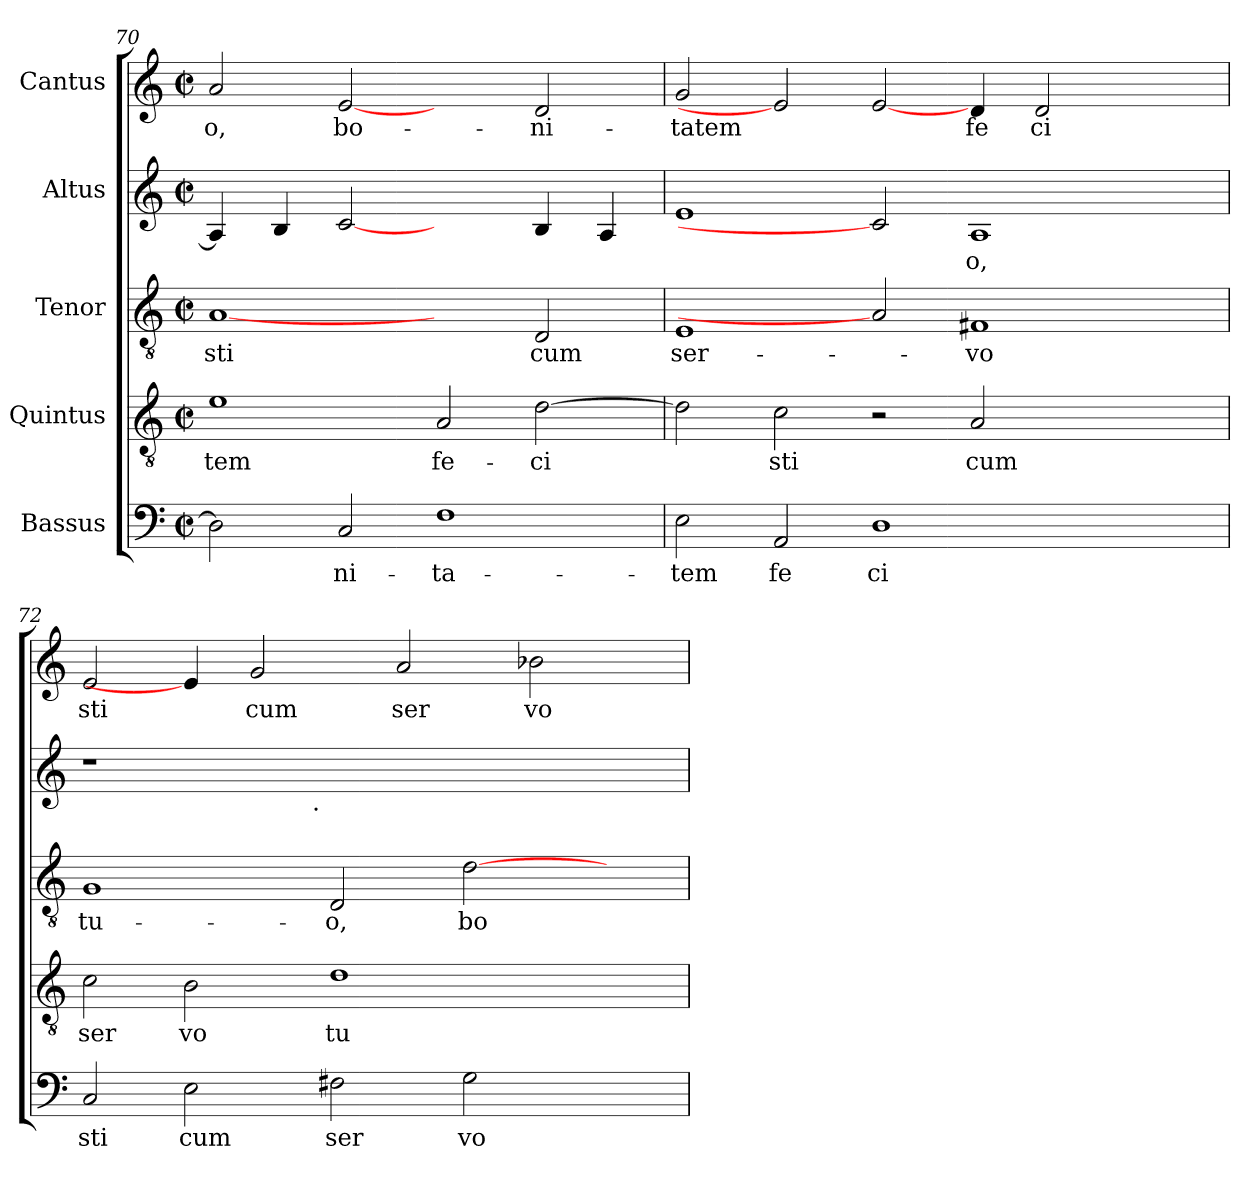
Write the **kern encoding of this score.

**kern	**text	**kern	**text	**kern	**text	**kern	**text	**kern	**text
*part5	*part5	*part4	*part4	*part3	*part3	*part2	*part2	*part1	*part1
*staff5	*staff5	*staff4	*staff4	*staff3	*staff3	*staff2	*staff2	*staff1	*staff1
*I"Bassus	*	*I"Quintus	*	*I"Tenor	*	*I"Altus	*	*I"Cantus	*
*clefF4	*	*clefGv2	*	*clefGv2	*	*clefG2	*	*clefG2	*
*k[]	*	*k[]	*	*k[]	*	*k[]	*	*k[]	*
*C:	*	*C:	*	*C:	*	*C:	*	*C:	*
*M2/2	*	*M2/2	*	*M2/2	*	*M2/2	*	*M2/2	*
*met(c|)	*	*met(c|)	*	*met(c|)	*	*met(c|)	*	*met(c|)	*
=70	=70	=70	=70	=70	=70	=70	=70	=70	=70
!	!LO:LY:b:cj	!	!LO:LY:b:cj	!	!LO:LY:b:cj	!	!LO:LY:b:cj	!	!LO:LY:b:cj
2D\]	--	1e	-tem	[1A	-sti	4A/]	.	2a/	-o,
!	!	!	!	!	!	!	!LO:LY:b:cj	!	!
.	.	.	.	.	.	4B/	.	.	.
!	!LO:LY:b:cj	!	!	!	!	!	!LO:LY:b:cj	!	!LO:LY:b:cj
2C/	-ni-	.	.	.	.	[2c	.	[2e	bo-
!	!LO:LY:b:cj	!	!LO:LY:b:cj	!	!	!	!	!	!
1F	-ta-	2A/	fe-	2ryy	.	2ryy	.	2ryy	.
!	!	!	!LO:LY:b:cj	!	!LO:LY:b:cj	!	!LO:LY:b:cj	!	!LO:LY:b:cj
.	.	[<2d\	-ci-	2D/	cum	4B/	.	2d/	-ni-
!	!	!	!	!	!	!	!LO:LY:b:cj	!	!
.	.	.	.	.	.	4A/	.	.	.
!!LO:PB:g=z
=71	=71	=71	=71	=71	=71	=71	=71	=71	=71
!	!LO:LY:b:cj	!	!LO:LY:b:cj	!	!LO:LY:b:cj	!	!LO:LY:b:cj	!	!LO:LY:b:cj
2E\	-tem	2d\]	--	1E	ser-	1e	.	2g/	-tatem
!	!LO:LY:b:cj	!	!LO:LY:b:cj	!	!	!	!	!	!
2AA/	fe	2c\	-sti	.	.	.	.	2e]	.
!	!LO:LY:b:cj	!	!	!	!	!	!	!	!LO:LY:b:cj
1D	ci	2r	.	2A]	.	2c]	.	[2e/	.
!	!	!	!LO:LY:b:cj	!	!LO:LY:b:cj	!	!LO:LY:b:cj	!	!LO:LY:b:cj
.	.	2A/	cum	1F#X	-vo	1A	o,	4d/	fe
!	!	!	!	!	!	!	!	!	!LO:LY:b:cj
.	.	.	.	.	.	.	.	2d/	ci
2ryy	.	2ryy	.	.	.	.	.	.	.
.	.	.	.	.	.	.	.	4ryy	.
=72	=72	=72	=72	=72	=72	=72	=72	=72	=72
!	!LO:LY:b:cj	!	!LO:LY:b:cj	!	!LO:LY:b:cj	!	!	!	!LO:LY:b:cj
*	*	*	*	*	*	*^	*	*	*
2C/	sti	2c\	ser	1G	tu-	1r	2ryy	.	2e/	sti
!	!LO:LY:b:cj	!	!LO:LY:b:cj	!	!	!	!	!	!	!
2E\	cum	2B\	vo	.	.	.	4...ryy	.	4e/]	.
!	!	!	!	!	!	!	!	!	!	!LO:LY:b:cj
.	.	.	.	.	.	.	.	.	2g/	cum
!	!	!	!	!	!	!	!LO:TX:b:t=.	!	!	!
.	.	.	.	.	.	.	1ryy	.	.	.
!	!LO:LY:b:cj	!	!LO:LY:b:cj	!	!LO:LY:b:cj	!	!	!	!	!
2F#X\	ser	1d	tu	2D/	-o,	1ryy	.	.	.	.
!	!	!	!	!	!	!	!	!	!	!LO:LY:b:cj
.	.	.	.	.	.	.	.	.	2a/	ser
!	!LO:LY:b:cj	!	!	!	!LO:LY:b:cj	!	!	!	!	!
2G\	vo	.	.	[>2d\	bo-	.	.	.	.	.
!	!	!	!	!	!	!	!	!	!	!LO:LY:b:cj
.	.	.	.	.	.	.	.	.	2b-X\	vo
.	.	.	.	.	.	.	4ryy	.	.	.
4ryy	.	4ryy	.	4ryy	.	4ryy	.	.	.	.
.	.	.	.	.	.	.	32ryy	.	.	.
*	*	*	*	*	*	*v	*v	*	*	*
=	=	=	=	=	=	=	=	=	=
*-	*-	*-	*-	*-	*-	*-	*-	*-	*-
